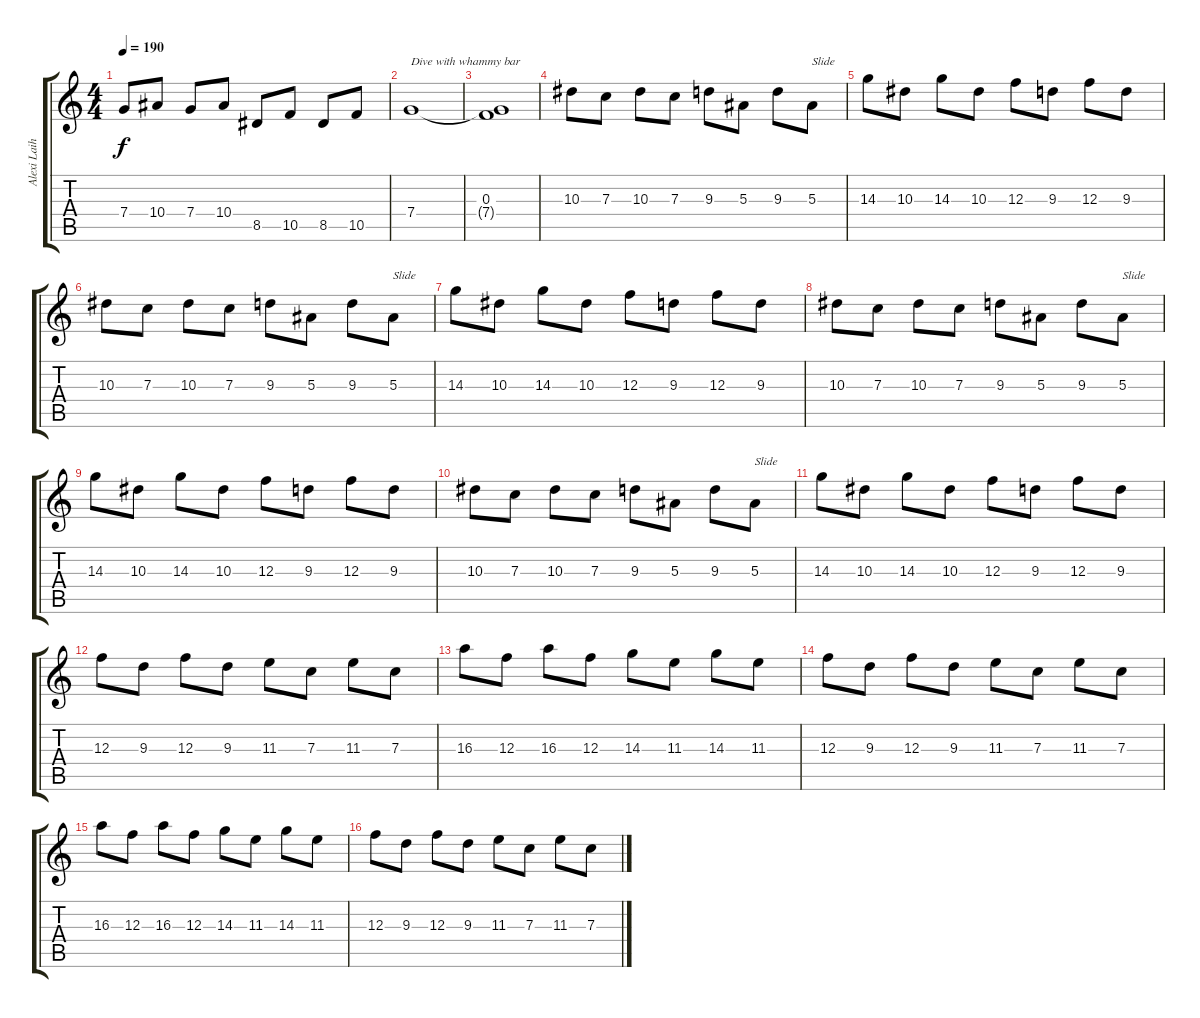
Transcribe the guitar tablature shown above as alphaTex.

\track ("Alexi Laiho" "Alexi Laih") {instrument distortionguitar}
\staff {score tabs}
\tuning (D4 A3 F3 C3 G2 D2) {hide}
\ts (4 4)
\tempo 190
\clef g2
\ks c
7.4.8{dy f} 10.4.8 7.4.8 10.4.8 8.5.8 10.5.8 8.5.8 10.5.8 |
7.4.1{txt "Dive with whammy bar"} |
(0.3 7.4{t}).1 |
10.3.8{instrument overdrivenguitar} 7.3.8 10.3.8 7.3.8 9.3.8 5.3.8 9.3.8 5.3.8{txt "Slide"} |
14.3.8 10.3.8 14.3.8 10.3.8 12.3.8 9.3.8 12.3.8 9.3.8 |
10.3.8 7.3.8 10.3.8 7.3.8 9.3.8 5.3.8 9.3.8 5.3.8{txt "Slide"} |
14.3.8 10.3.8 14.3.8 10.3.8 12.3.8 9.3.8 12.3.8 9.3.8 |
10.3.8 7.3.8 10.3.8 7.3.8 9.3.8 5.3.8 9.3.8 5.3.8{txt "Slide"} |
14.3.8 10.3.8 14.3.8 10.3.8 12.3.8 9.3.8 12.3.8 9.3.8 |
10.3.8 7.3.8 10.3.8 7.3.8 9.3.8 5.3.8 9.3.8 5.3.8{txt "Slide"} |
14.3.8 10.3.8 14.3.8 10.3.8 12.3.8 9.3.8 12.3.8 9.3.8 |
12.3.8 9.3.8 12.3.8 9.3.8 11.3.8 7.3.8 11.3.8 7.3.8 |
16.3.8 12.3.8 16.3.8 12.3.8 14.3.8 11.3.8 14.3.8 11.3.8 |
12.3.8 9.3.8 12.3.8 9.3.8 11.3.8 7.3.8 11.3.8 7.3.8 |
16.3.8 12.3.8 16.3.8 12.3.8 14.3.8 11.3.8 14.3.8 11.3.8 |
12.3.8 9.3.8 12.3.8 9.3.8 11.3.8 7.3.8 11.3.8 7.3.8
